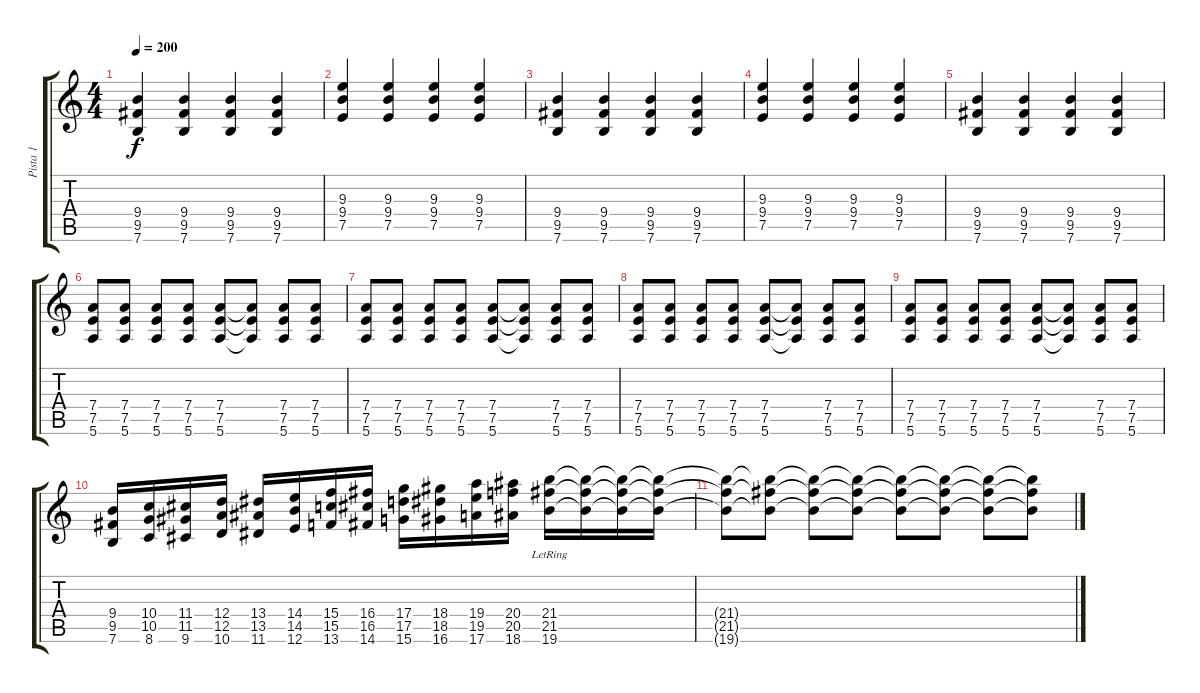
\track ("Pista 1" "Pista 1") {instrument distortionguitar}
\staff {score tabs}
\tuning (E4 B3 G3 D3 A2 E2) {hide}
\ts (4 4)
\tempo 200
\clef g2
\ks c
(9.4 9.5 7.6).4{dy f} (9.4 9.5 7.6).4 (9.4 9.5 7.6).4 (9.4 9.5 7.6).4 |
(9.3 9.4 7.5).4 (9.3 9.4 7.5).4 (9.3 9.4 7.5).4 (9.3 9.4 7.5).4 |
(9.4 9.5 7.6).4 (9.4 9.5 7.6).4 (9.4 9.5 7.6).4 (9.4 9.5 7.6).4 |
(9.3 9.4 7.5).4 (9.3 9.4 7.5).4 (9.3 9.4 7.5).4 (9.3 9.4 7.5).4 |
(9.4 9.5 7.6).4 (9.4 9.5 7.6).4 (9.4 9.5 7.6).4 (9.4 9.5 7.6).4 |
(7.4 7.5 5.6).8 (7.4 7.5 5.6).8 (7.4 7.5 5.6).8 (7.4 7.5 5.6).8 (7.4 7.5 5.6).8 (7.4{t} 7.5{t} 5.6{t}).8 (7.4 7.5 5.6).8 (7.4 7.5 5.6).8 |
(7.4 7.5 5.6).8 (7.4 7.5 5.6).8 (7.4 7.5 5.6).8 (7.4 7.5 5.6).8 (7.4 7.5 5.6).8 (7.4{t} 7.5{t} 5.6{t}).8 (7.4 7.5 5.6).8 (7.4 7.5 5.6).8 |
(7.4 7.5 5.6).8 (7.4 7.5 5.6).8 (7.4 7.5 5.6).8 (7.4 7.5 5.6).8 (7.4 7.5 5.6).8 (7.4{t} 7.5{t} 5.6{t}).8 (7.4 7.5 5.6).8 (7.4 7.5 5.6).8 |
(7.4 7.5 5.6).8 (7.4 7.5 5.6).8 (7.4 7.5 5.6).8 (7.4 7.5 5.6).8 (7.4 7.5 5.6).8 (7.4{t} 7.5{t} 5.6{t}).8 (7.4 7.5 5.6).8 (7.4 7.5 5.6).8 |
(9.4 9.5 7.6).16 (10.4 10.5 8.6).16 (11.4 11.5 9.6).16 (12.4 12.5 10.6).16 (13.4 13.5 11.6).16 (14.4 14.5 12.6).16 (15.4 15.5 13.6).16 (16.4 16.5 14.6).16 (17.4 17.5 15.6).16 (18.4 18.5 16.6).16 (19.4 19.5 17.6).16 (20.4 20.5 18.6).16 (21.4{lr} 21.5{lr} 19.6{lr}).16 (21.4{t} 21.5{t} 19.6{t}).16 (21.4{t} 21.5{t} 19.6{t}).16 (21.4{t} 21.5{t} 19.6{t}).16 |
(21.4{t} 21.5{t} 19.6{t}).8 (21.4{t} 21.5{t} 19.6{t}).8 (21.4{t} 21.5{t} 19.6{t}).8 (21.4{t} 21.5{t} 19.6{t}).8 (21.4{t} 21.5{t} 19.6{t}).8 (21.4{t} 21.5{t} 19.6{t}).8 (21.4{t} 21.5{t} 19.6{t}).8 (21.4{t} 21.5{t} 19.6{t}).8
